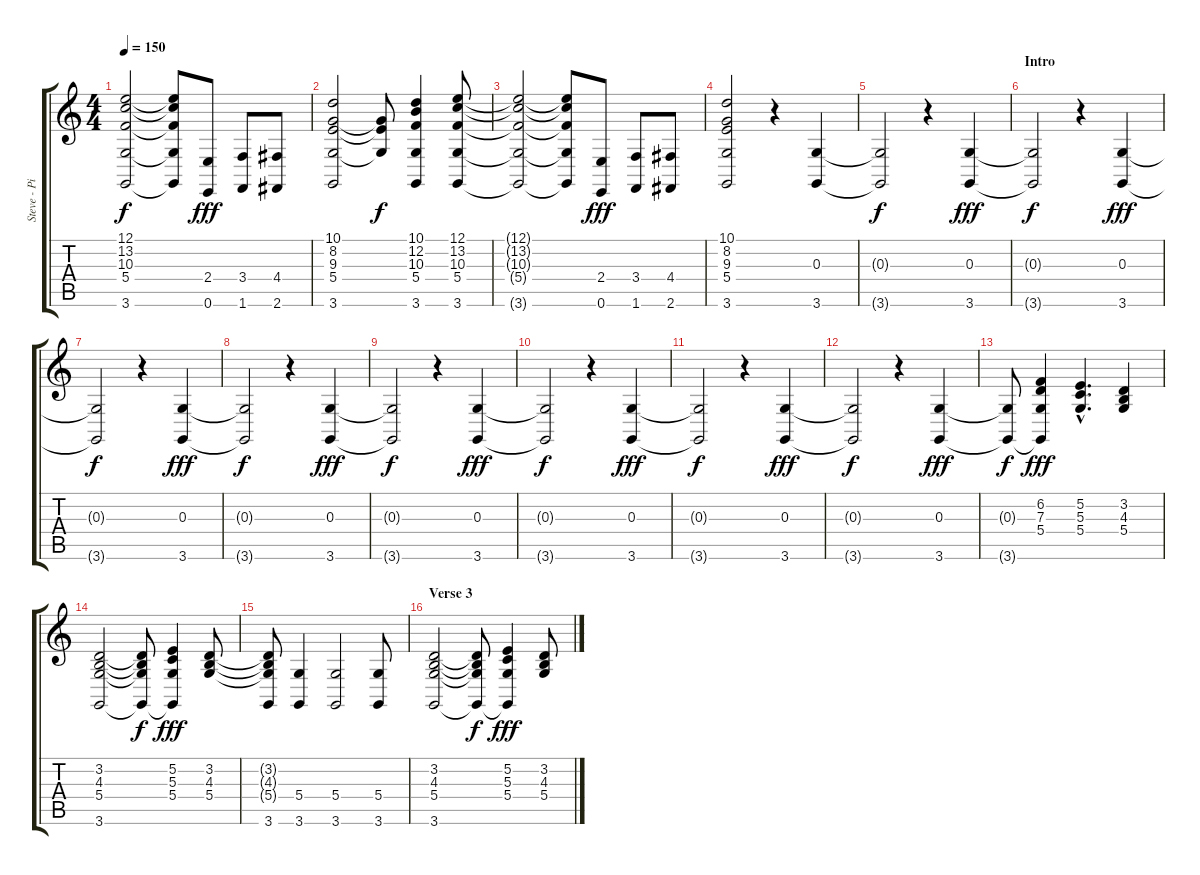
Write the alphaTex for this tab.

\track ("Steve - Piano" "Steve - Pi") {instrument acousticgrandpiano}
\staff {score tabs}
\tuning (E4 B3 G3 D3 A2 E2) {hide}
\ts (4 4)
\tempo 150
\clef g2
\ks c
(12.1{t} 13.2{t} 10.3{t} 5.4{t} 3.6{t}).2{dy f} (12.1{t} 13.2{t} 10.3{t} 5.4{t} 3.6{t}).8 (2.4 0.6).8{dy fff} (3.4 1.6).8 (4.4 2.6).8 |
(10.1 8.2 9.3 5.4 3.6).2 (8.2{t} 9.3{t} 5.4{t}).8{dy f} (10.1 12.2 10.3 5.4 3.6).4 (12.1 13.2 10.3 5.4 3.6).8 |
(12.1{t} 13.2{t} 10.3{t} 5.4{t} 3.6{t}).2 (12.1{t} 13.2{t} 10.3{t} 5.4{t} 3.6{t}).8 (2.4 0.6).8{dy fff} (3.4 1.6).8 (4.4 2.6).8 |
(10.1 8.2 9.3 5.4 3.6).2 r.4 (0.3 3.6).4 |
(0.3{t} 3.6{t}).2{dy f} r.4 (0.3 3.6).4{dy fff} |
\section ("" "Intro")
(0.3{t} 3.6{t}).2{dy f} r.4 (0.3 3.6).4{dy fff} |
(0.3{t} 3.6{t}).2{dy f} r.4 (0.3 3.6).4{dy fff} |
(0.3{t} 3.6{t}).2{dy f} r.4 (0.3 3.6).4{dy fff} |
(0.3{t} 3.6{t}).2{dy f} r.4 (0.3 3.6).4{dy fff} |
(0.3{t} 3.6{t}).2{dy f} r.4 (0.3 3.6).4{dy fff} |
(0.3{t} 3.6{t}).2{dy f} r.4 (0.3 3.6).4{dy fff} |
(0.3{t} 3.6{t}).2{dy f} r.4 (0.3 3.6).4{dy fff} |
(0.3{t} 3.6{t}).8{dy f} (6.2 7.3 5.4 3.6{t}).4{dy fff} (5.2{hac} 5.3{hac} 5.4{hac}).4{d} (3.2 4.3 5.4).4 |
(3.2 4.3 5.4 3.6).2 (3.2{t} 4.3{t} 5.4{t} 3.6{t}).8{dy f} (5.2 5.3 5.4 3.6{t}).4{dy fff} (3.2 4.3 5.4).8 |
(3.2{t} 4.3{t} 5.4{t} 3.6).8 (5.4 3.6).4 (5.4 3.6).2 (5.4 3.6).8 |
\section ("" "Verse 3")
(3.2 4.3 5.4 3.6).2 (3.2{t} 4.3{t} 5.4{t} 3.6{t}).8{dy f} (5.2 5.3 5.4 3.6{t}).4{dy fff} (3.2 4.3 5.4).8
